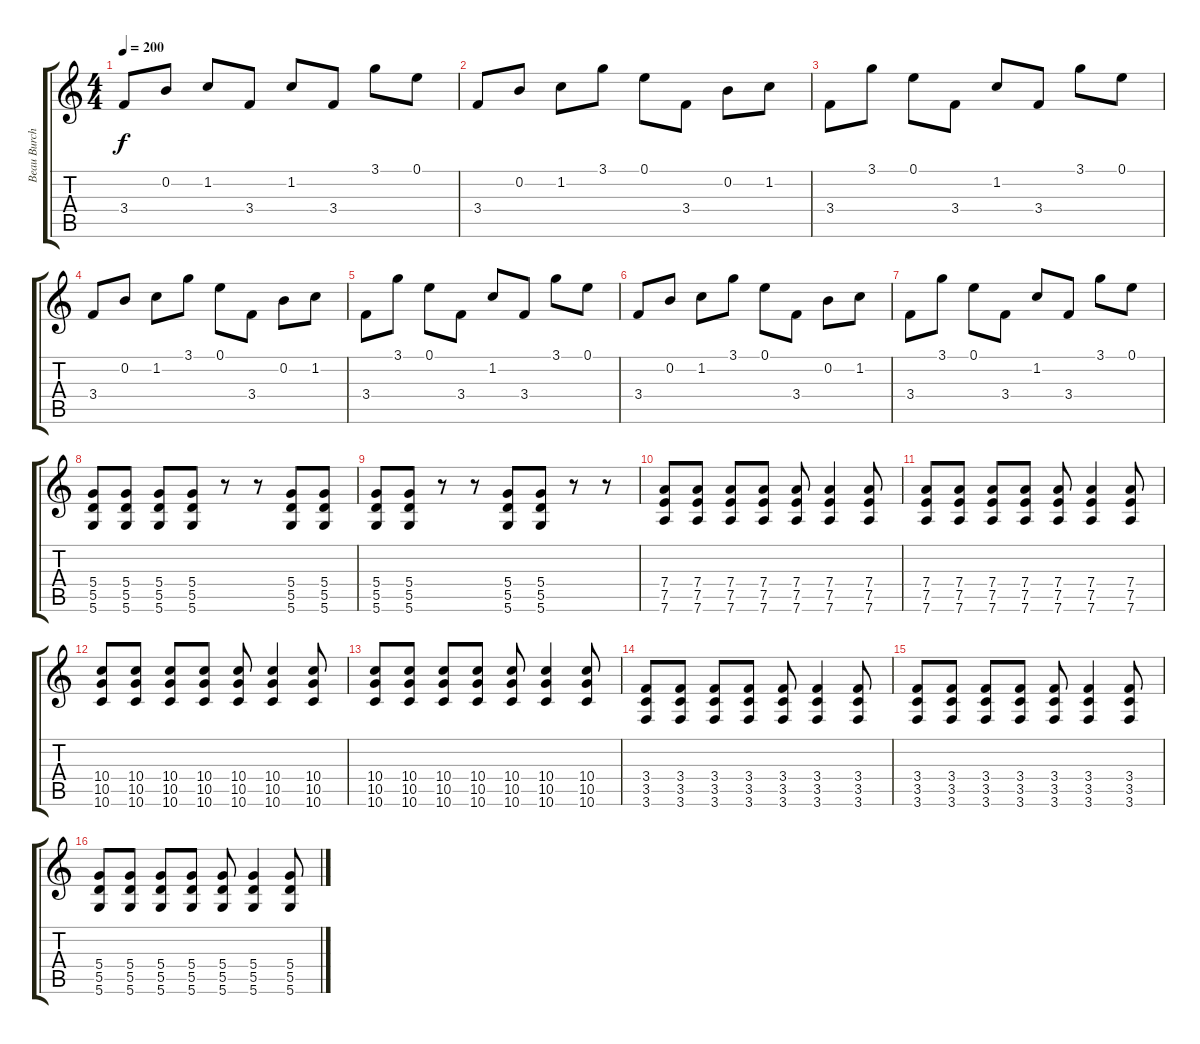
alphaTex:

\track ("Beau Burchell" "Beau Burch") {instrument overdrivenguitar}
\staff {score tabs}
\tuning (E4 B3 G3 D3 A2 D2) {hide}
\ts (4 4)
\tempo 200
\clef g2
\ks c
3.4.8{dy f} 0.2.8 1.2.8 3.4.8 1.2.8 3.4.8 3.1.8 0.1.8 |
3.4.8 0.2.8 1.2.8 3.1.8 0.1.8 3.4.8 0.2.8 1.2.8 |
3.4.8 3.1.8 0.1.8 3.4.8 1.2.8 3.4.8 3.1.8 0.1.8 |
3.4.8 0.2.8 1.2.8 3.1.8 0.1.8 3.4.8 0.2.8 1.2.8 |
3.4.8 3.1.8 0.1.8 3.4.8 1.2.8 3.4.8 3.1.8 0.1.8 |
3.4.8 0.2.8 1.2.8 3.1.8 0.1.8 3.4.8 0.2.8 1.2.8 |
3.4.8 3.1.8 0.1.8 3.4.8 1.2.8 3.4.8 3.1.8 0.1.8 |
(5.4 5.5 5.6).8 (5.4 5.5 5.6).8 (5.4 5.5 5.6).8 (5.4 5.5 5.6).8 r.8 r.8 (5.4 5.5 5.6).8 (5.4 5.5 5.6).8 |
(5.4 5.5 5.6).8 (5.4 5.5 5.6).8 r.8 r.8 (5.4 5.5 5.6).8 (5.4 5.5 5.6).8 r.8 r.8 |
(7.4 7.5 7.6).8 (7.4 7.5 7.6).8 (7.4 7.5 7.6).8 (7.4 7.5 7.6).8 (7.4 7.5 7.6).8 (7.4 7.5 7.6).4 (7.4 7.5 7.6).8 |
(7.4 7.5 7.6).8 (7.4 7.5 7.6).8 (7.4 7.5 7.6).8 (7.4 7.5 7.6).8 (7.4 7.5 7.6).8 (7.4 7.5 7.6).4 (7.4 7.5 7.6).8 |
(10.4 10.5 10.6).8 (10.4 10.5 10.6).8 (10.4 10.5 10.6).8 (10.4 10.5 10.6).8 (10.4 10.5 10.6).8 (10.4 10.5 10.6).4 (10.4 10.5 10.6).8 |
(10.4 10.5 10.6).8 (10.4 10.5 10.6).8 (10.4 10.5 10.6).8 (10.4 10.5 10.6).8 (10.4 10.5 10.6).8 (10.4 10.5 10.6).4 (10.4 10.5 10.6).8 |
(3.4 3.5 3.6).8 (3.4 3.5 3.6).8 (3.4 3.5 3.6).8 (3.4 3.5 3.6).8 (3.4 3.5 3.6).8 (3.4 3.5 3.6).4 (3.4 3.5 3.6).8 |
(3.4 3.5 3.6).8 (3.4 3.5 3.6).8 (3.4 3.5 3.6).8 (3.4 3.5 3.6).8 (3.4 3.5 3.6).8 (3.4 3.5 3.6).4 (3.4 3.5 3.6).8 |
(5.4 5.5 5.6).8 (5.4 5.5 5.6).8 (5.4 5.5 5.6).8 (5.4 5.5 5.6).8 (5.4 5.5 5.6).8 (5.4 5.5 5.6).4 (5.4 5.5 5.6).8
